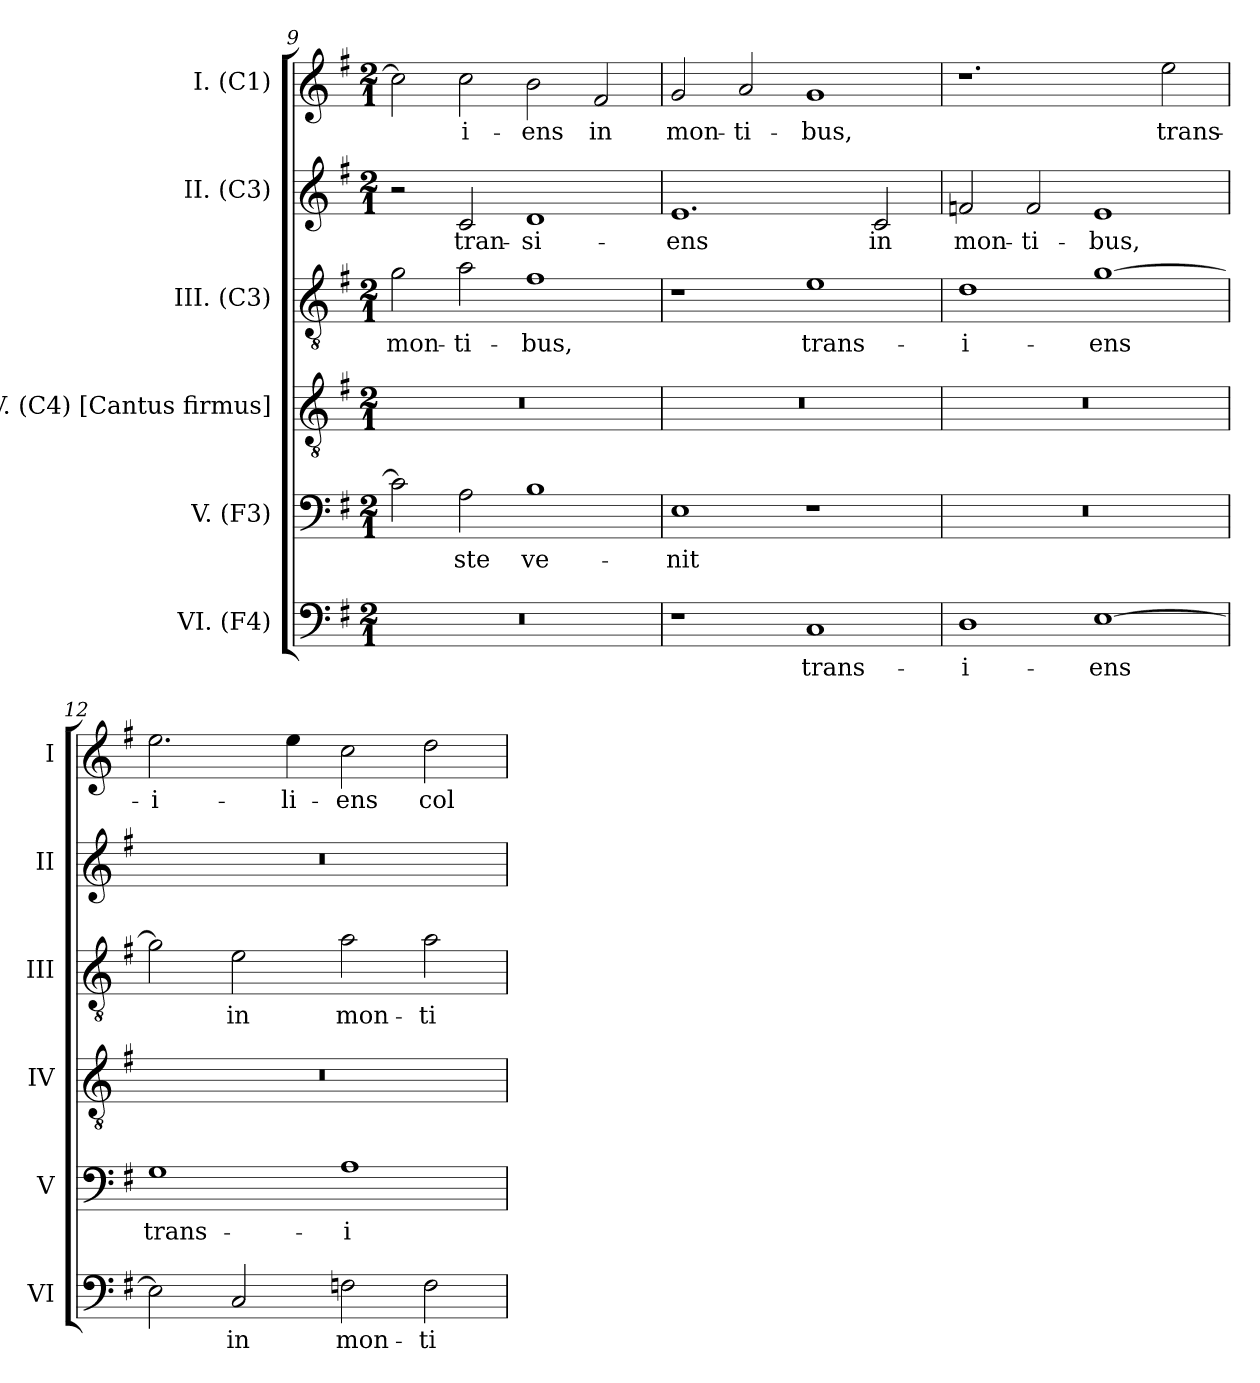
**kern	**text	**kern	**text	**kern	**kern	**text	**kern	**text	**kern	**text
*part6	*part6	*part5	*part5	*part4	*part3	*part3	*part2	*part2	*part1	*part1
*staff6	*staff6	*staff5	*staff5	*staff4	*staff3	*staff3	*staff2	*staff2	*staff1	*staff1
*I"VI. (F4)	*	*I"V. (F3)	*	*I"IV. (C4) [Cantus firmus]	*I"III. (C3)	*	*I"II. (C3)	*	*I"I. (C1)	*
*I'VI	*	*I'V	*	*I'IV	*I'III	*	*I'II	*	*I'I	*
*clefF4	*	*clefF4	*	*clefGv2	*clefGv2	*	*clefG2	*	*clefG2	*
*	*	*	*	*ITrd7c12	*	*	*	*	*	*
*k[f#]	*	*k[f#]	*	*k[f#]	*k[f#]	*	*k[f#]	*	*k[f#]	*
*G:	*	*G:	*	*G:	*G:	*	*G:	*	*G:	*
*M2/1	*	*M2/1	*	*M2/1	*M2/1	*	*M2/1	*	*M2/1	*
=9	=9	=9	=9	=9	=9	=9	=9	=9	=9	=9
!LO:N:vis=1	!	!	!	!LO:N:vis=1	!	!	!	!	!	!
!	!	!	!	!	!	!LO:LY:b:color=#000000	!	!	!	!
0r	.	2ci\]	.	0r	2gi\	mon-	2r	.	2cci\]	.
!	!	!	!LO:LY:b:color=#000000	!	!	!	!	!	!	!
!	!	!	!	!	!	!LO:LY:b:color=#000000	!	!	!	!
!	!	!	!	!	!	!	!	!LO:LY:b:color=#000000	!	!
!	!	!	!	!	!	!	!	!	!	!LO:LY:b:color=#000000
.	.	2Ai\	-ste	.	2ai\	-ti-	2ci/	tran-	2cci\	-i-
!	!	!	!LO:LY:b:color=#000000	!	!	!	!	!	!	!
!	!	!	!	!	!	!LO:LY:b:color=#000000	!	!	!	!
!	!	!	!	!	!	!	!	!LO:LY:b:color=#000000	!	!
!	!	!	!	!	!	!	!	!	!	!LO:LY:b:color=#000000
.	.	1Bi	ve-	.	1f#i	-bus,	1di	-si-	2bi\	-ens
!	!	!	!	!	!	!	!	!	!	!LO:LY:b:color=#000000
.	.	.	.	.	.	.	.	.	2f#i/	in
=10	=10	=10	=10	=10	=10	=10	=10	=10	=10	=10
!	!	!	!LO:LY:b:color=#000000	!LO:N:vis=1	!	!	!	!	!	!
!	!	!	!	!	!	!	!	!LO:LY:b:color=#000000	!	!
!	!	!	!	!	!	!	!	!	!	!LO:LY:b:color=#000000
1r	.	1Ei	-nit	0r	1r	.	1.ei	-ens	2gi/	mon-
!	!	!	!	!	!	!	!	!	!	!LO:LY:b:color=#000000
.	.	.	.	.	.	.	.	.	2ai/	-ti-
!	!LO:LY:b:color=#000000	!	!	!	!	!	!	!	!	!
!	!	!	!	!	!	!LO:LY:b:color=#000000	!	!	!	!
!	!	!	!	!	!	!	!	!	!	!LO:LY:b:color=#000000
1Ci	trans-	1r	.	.	1ei	trans-	.	.	1gi	-bus,
!	!	!	!	!	!	!	!	!LO:LY:b:color=#000000	!	!
.	.	.	.	.	.	.	2ci/	in	.	.
=11	=11	=11	=11	=11	=11	=11	=11	=11	=11	=11
!	!LO:LY:b:color=#000000	!LO:N:vis=1	!	!LO:N:vis=1	!	!	!	!	!	!
!	!	!	!	!	!	!LO:LY:b:color=#000000	!	!	!	!
!	!	!	!	!	!	!	!	!LO:LY:b:color=#000000	!	!
1Di	-i-	0r	.	0r	1di	-i-	2fni/	mon-	1.r	.
!	!	!	!	!	!	!	!	!LO:LY:b:color=#000000	!	!
.	.	.	.	.	.	.	2fi/	-ti-	.	.
!	!LO:LY:b:color=#000000	!	!	!	!	!	!	!	!	!
!	!	!	!	!	!	!LO:LY:b:color=#000000	!	!	!	!
!	!	!	!	!	!	!	!	!LO:LY:b:color=#000000	!	!
[1Ei	-ens	.	.	.	[1gi	-ens	1ei	-bus,	.	.
!	!	!	!	!	!	!	!	!	!	!LO:LY:b:color=#000000
.	.	.	.	.	.	.	.	.	2eei\	trans-
!!LO:PB:g=z
=12	=12	=12	=12	=12	=12	=12	=12	=12	=12	=12
!	!	!	!LO:LY:b:color=#000000	!LO:N:vis=1	!	!	!LO:N:vis=1	!	!	!
!	!	!	!	!	!	!	!	!	!	!LO:LY:b:color=#000000
2Ei\]	.	1Gi	trans-	0r	2gi\]	.	0r	.	2.eei\	-i-
!	!LO:LY:b:color=#000000	!	!	!	!	!	!	!	!	!
!	!	!	!	!	!	!LO:LY:b:color=#000000	!	!	!	!
2Ci/	in	.	.	.	2ei\	in	.	.	.	.
!	!	!	!	!	!	!	!	!	!	!LO:LY:b:color=#000000
.	.	.	.	.	.	.	.	.	4eei\	-li-
!	!LO:LY:b:color=#000000	!	!	!	!	!	!	!	!	!
!	!	!	!LO:LY:b:color=#000000	!	!	!	!	!	!	!
!	!	!	!	!	!	!LO:LY:b:color=#000000	!	!	!	!
!	!	!	!	!	!	!	!	!	!	!LO:LY:b:color=#000000
2Fni\	mon-	1Ai	-i-	.	2ai\	mon-	.	.	2cci\	-ens
!	!LO:LY:b:color=#000000	!	!	!	!	!	!	!	!	!
!	!	!	!	!	!	!LO:LY:b:color=#000000	!	!	!	!
!	!	!	!	!	!	!	!	!	!	!LO:LY:b:color=#000000
2Fi\	-ti-	.	.	.	2ai\	-ti-	.	.	2ddi\	col-
=	=	=	=	=	=	=	=	=	=	=
*-	*-	*-	*-	*-	*-	*-	*-	*-	*-	*-
